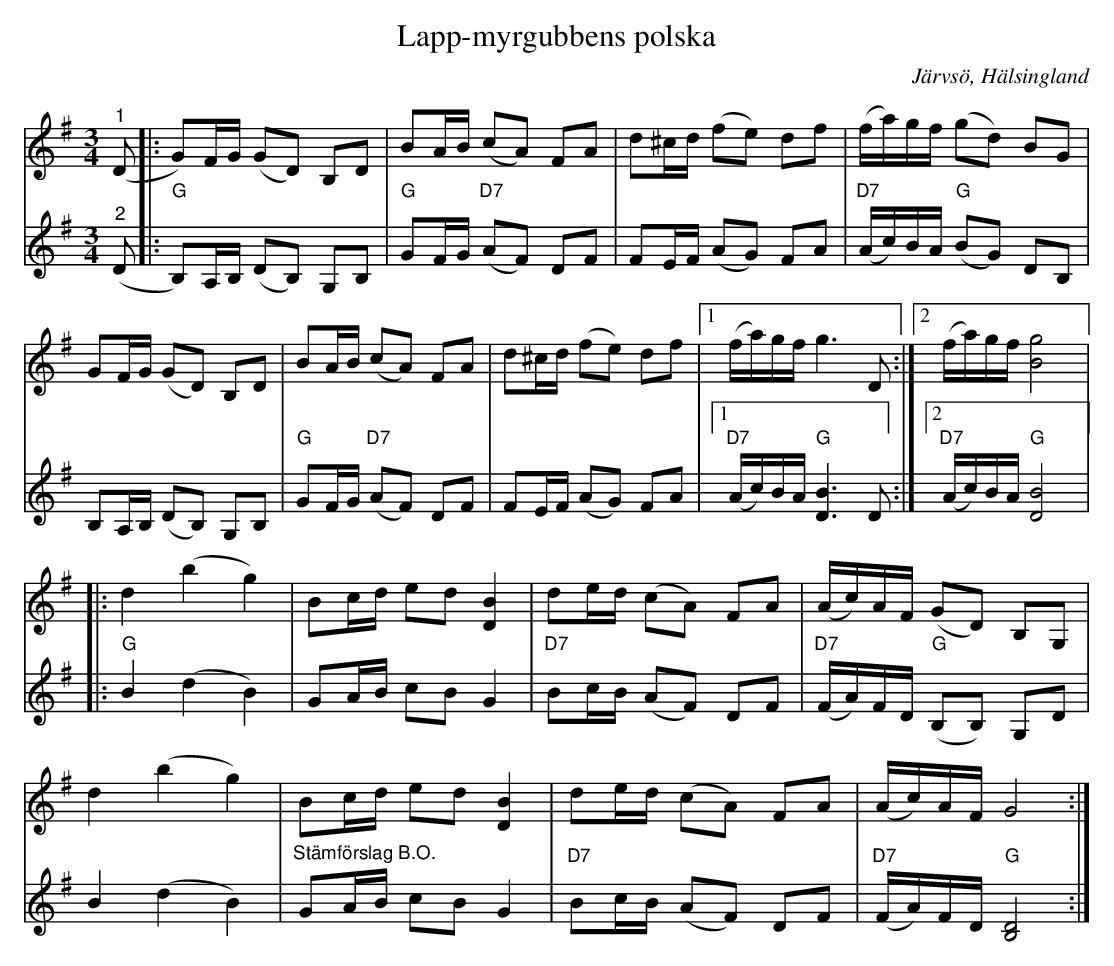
X:1
T:Lapp-myrgubbens polska
O:Järvsö, Hälsingland
L:1/8
M:3/4
K:G
V:1
"^1" (D |: G)F/G/ (GD) B,D | BA/B/ (cA) FA | d^c/d/ (fe) df | (f/a/)g/f/ (gd) BG |
GF/G/ (GD) B,D | BA/B/ (cA) FA | d^c/d/ (fe) df |1 (f/a/)g/f/ g3 D :|2 (f/a/)g/f/ [Bg]4 |:
d2 (b2 g2) | Bc/d/ ed [DB]2 | de/d/ (cA) FA | (A/c/)A/F/ (GD) B,G, |
d2 (b2 g2) | Bc/d/ ed [DB]2 | de/d/ (cA) FA | (A/c/)A/F/ G4 :|
V:2
"^2" (D |:"G" B,)A,/B,/ (DB,) G,B, |"G" GF/G/"D7" (AF) DF | FE/F/ (AG) FA | "D7" (A/c/)B/A/"G" (BG) DB, |
B,A,/B,/ (DB,) G,B, | "G" GF/G/"D7" (AF) DF | FE/F/ (AG) FA |1 "D7" (A/c/)B/A/"G" [DB]3 D :|2"D7" (A/c/)B/A/"G" [DB]4 |:
"G" B2 (d2 B2) | GA/B/ cB G2 | "D7" Bc/B/ (AF) DF | "D7" (F/A/)F/D/"G" (B,B,) G,D |
B2 (d2 B2) | "^Stämförslag B.O." GA/B/ cB G2 |"D7" Bc/B/ (AF) DF | "D7" (F/A/)F/D/ "G" [B,D]4 :|
